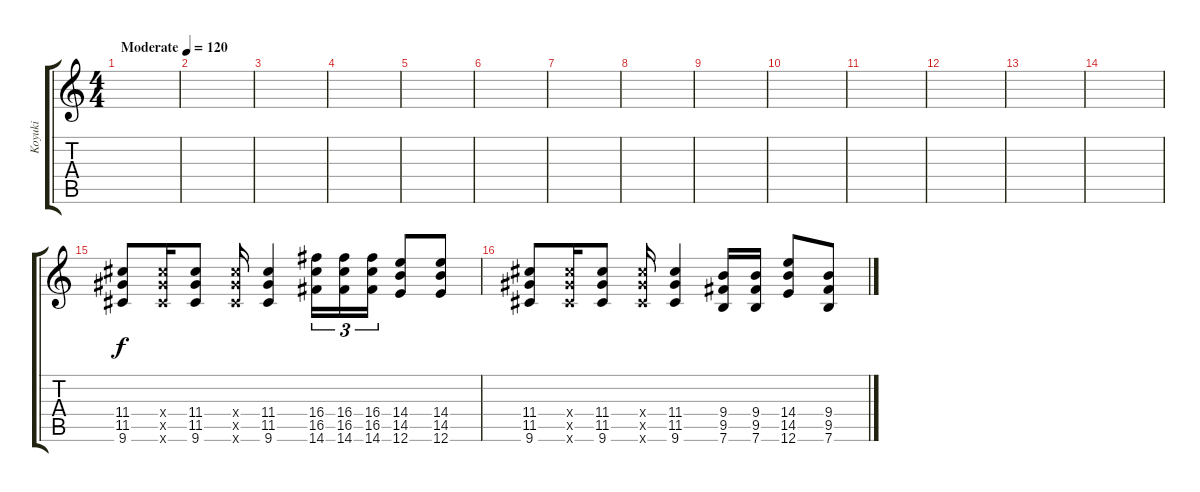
\track ("Koyuki" "Koyuki") {instrument overdrivenguitar}
\staff {score tabs}
\tuning (E4 B3 G3 D3 A2 E2) {hide}
\ts (4 4)
\tempo (120 "Moderate")
\clef g2
\ks c
|
|
|
|
|
|
|
|
|
|
|
|
|
|
(11.4 11.5 9.6).8{beam Up} (11.4{x} 11.5{x} 9.6{x}).16{beam Up} (11.4 11.5 9.6).8{beam Up} (11.4{x} 11.5{x} 9.6{x}).16{beam Up} (11.4 11.5 9.6).4{beam Up} (16.4 16.5 14.6).16{tu (3 2)} (16.4 16.5 14.6).16{tu (3 2)} (16.4 16.5 14.6).16{tu (3 2)} (14.4 14.5 12.6).8{beam Up} (14.4 14.5 12.6).8{beam Up} |
(11.4 11.5 9.6).8{beam Up} (11.4{x} 11.5{x} 9.6{x}).16{beam Up} (11.4 11.5 9.6).8{beam Up} (11.4{x} 11.5{x} 9.6{x}).16{beam Up} (11.4 11.5 9.6).4{beam Up} (9.4 9.5 7.6).16{beam Up} (9.4 9.5 7.6).16{beam Up} (14.4 14.5 12.6).8{beam Up} (9.4 9.5 7.6).8{beam Up}
